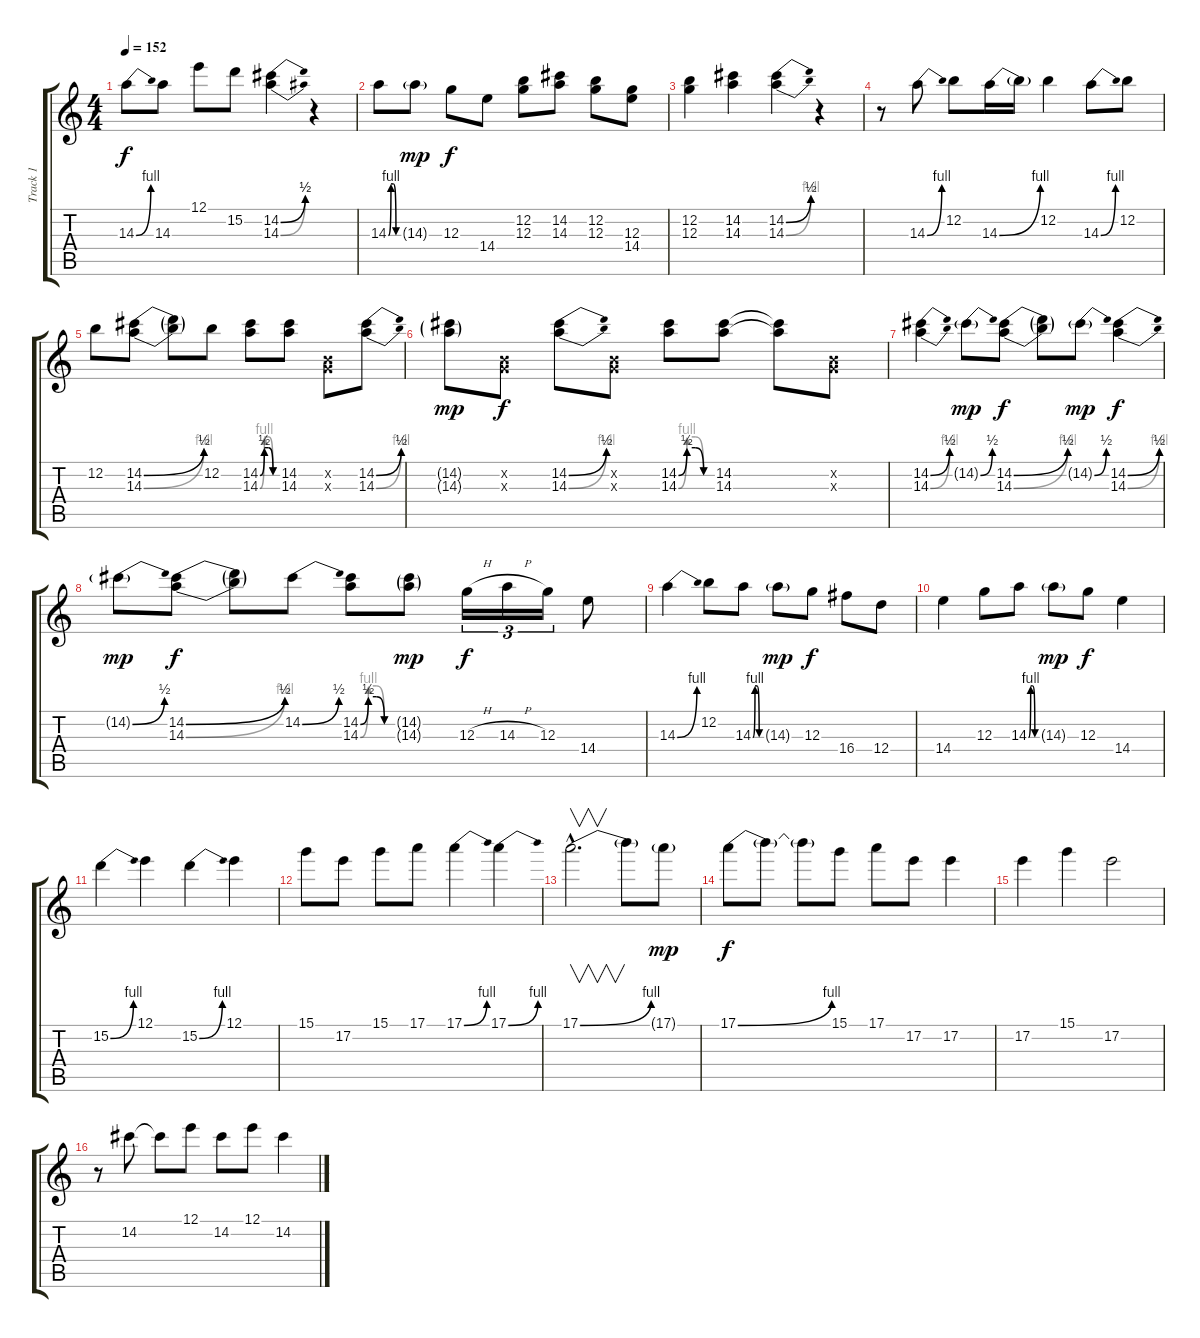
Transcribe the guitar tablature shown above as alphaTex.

\track ("Track 1" "Track 1") {instrument overdrivenguitar}
\staff {score tabs}
\tuning (E4 B3 G3 D3 A2 E2) {hide}
\ts (4 4)
\tempo 152
\clef g2
\ks c
14.3{be (bend 0 0 60 4)}.8{dy f} 14.3.8 12.1.8 15.2.8 (14.2{be (bend 0 0 60 2)} 14.3{be (bend 0 0 60 2)}).4 r.4 |
14.3{be (custom 0 0 15 4 30 4 45 0 60 0)}.8 14.3{g}.8{dy mp} 12.3.8{dy f} 14.4.8 (12.2 12.3).8 (14.2 14.3).8 (12.2 12.3).8 (12.3 14.4).8 |
(12.2 12.3).4 (14.2 14.3).4 (14.2{be (bend 0 0 60 2)} 14.3{be (bend 0 0 60 4)}).4 r.4 |
r.8 14.3{be (bend 0 0 60 4)}.8 12.2.8 14.3{be (bend 0 0 60 4)}.16 14.3{t}.16 12.2.4 14.3{be (bend 0 0 60 4)}.8 12.2.8 |
12.2.8 (14.2{be (bend 0 0 60 2)} 14.3{be (bend 0 0 60 4)}).8 (14.2{t} 14.3{t}).8 12.2.8 (14.2{be (custom 0 0 15 2 30 2 45 0 60 0)} 14.3{be (custom 0 0 15 4 30 4 45 0 60 0)}).8 (14.2 14.3).8 (0.2{x} 0.3{x}).8 (14.2{be (bend 0 0 60 2)} 14.3{be (bend 0 0 60 4)}).8 |
(14.2{g} 14.3{g}).8{dy mp} (0.2{x} 0.3{x}).8{dy f} (14.2{be (bend 0 0 60 2)} 14.3{be (bend 0 0 60 4)}).8 (0.2{x} 0.3{x}).8 (14.2{be (custom 0 0 15 2 30 2 45 0 60 0)} 14.3{be (custom 0 0 15 4 30 4 45 0 60 0)}).8 (14.2 14.3).8 (14.2{t} 14.3{t}).8 (0.2{x} 0.3{x}).8 |
(14.2{be (bend 0 0 60 2)} 14.3{be (bend 0 0 60 4)}).4 14.2{be (bend 0 0 60 2) g}.8{dy mp} (14.2{be (bend 0 0 60 2)} 14.3{be (bend 0 0 60 4)}).8{dy f} (14.2{t} 14.3{t}).8 14.2{be (bend 0 0 60 2) g}.8{dy mp} (14.2{be (bend 0 0 60 2)} 14.3{be (bend 0 0 60 4)}).4{dy f} |
14.2{be (bend 0 0 60 2) g}.8{dy mp} (14.2{be (bend 0 0 60 2)} 14.3{be (bend 0 0 60 4)}).8{dy f} (14.2{t} 14.3{t}).8 14.2{be (bend 0 0 60 2)}.8 (14.2{be (custom 0 0 15 2 30 2 45 0 60 0)} 14.3{be (custom 0 0 15 4 30 4 45 0 60 0)}).8 (14.2{g} 14.3{g}).8{dy mp} 12.3{h}.16{tu (3 2) dy f} 14.3{h}.16{tu (3 2)} 12.3.16{tu (3 2)} 14.4.8 |
14.3{be (bend 0 0 60 4)}.4 12.2.8 14.3{be (custom 0 0 15 4 30 4 45 0 60 0)}.8 14.3{g}.8{dy mp} 12.3.8{dy f} 16.4.8 12.4.8 |
14.4.4 12.3.8 14.3{be (custom 0 0 15 4 30 4 45 0 60 0)}.8 14.3{g}.8{dy mp} 12.3.8{dy f} 14.4.4 |
15.2{be (bend 0 0 60 4)}.4 12.1.4 15.2{be (bend 0 0 60 4)}.4 12.1.4 |
15.1.8 17.2.8 15.1.8 17.1.8 17.1{be (bend 0 0 60 4)}.4 17.1{be (bend 0 0 60 4)}.4 |
17.1{be (bend 0 0 60 4) hac}.2{v d} 17.1{t}.8 17.1{g}.8{dy mp} |
17.1{be (bend 0 0 60 4)}.8{dy f} 17.1{t}.8 17.1{t}.8 15.1.8 17.1.8 17.2.8 17.2.4 |
17.2.4 15.1.4 17.2.2 |
r.8 14.2.8 14.2{t}.8 12.1.8 14.2.8 12.1.8 14.2.4
